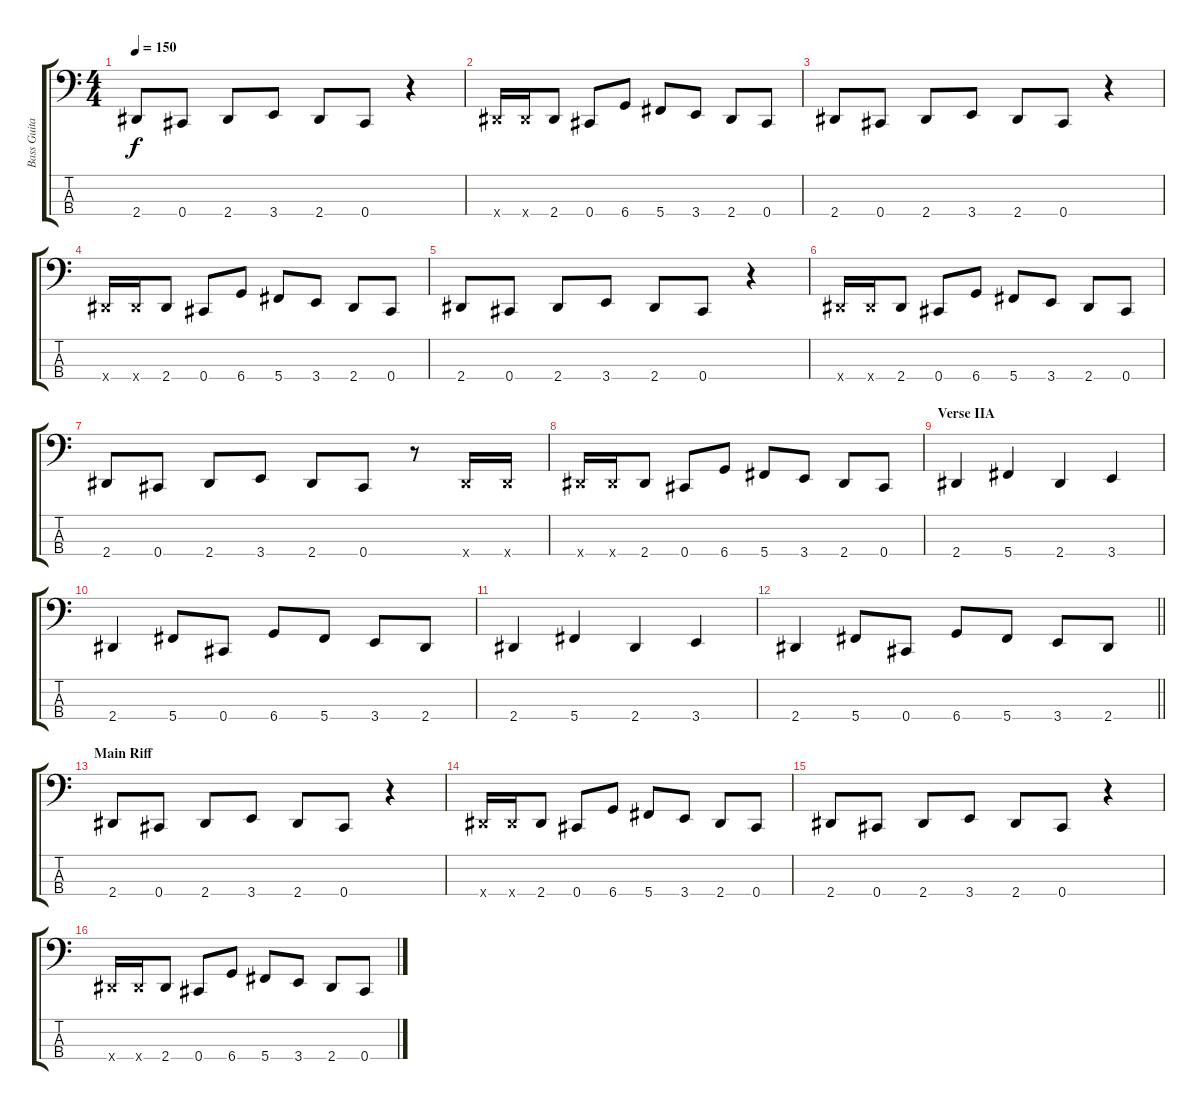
\track ("Bass Guitar" "Bass Guita") {instrument electricbassfinger}
\staff {score tabs}
\tuning (Gb2 Db2 Ab1 Db1) {hide}
\ts (4 4)
\tempo 150
\clef f4
\ks c
2.4.8{dy f} 0.4.8 2.4.8 3.4.8 2.4.8 0.4.8 r.4 |
2.4{x}.16 2.4{x}.16 2.4.8 0.4.8 6.4.8 5.4.8 3.4.8 2.4.8 0.4.8 |
2.4.8 0.4.8 2.4.8 3.4.8 2.4.8 0.4.8 r.4 |
2.4{x}.16 2.4{x}.16 2.4.8 0.4.8 6.4.8 5.4.8 3.4.8 2.4.8 0.4.8 |
2.4.8 0.4.8 2.4.8 3.4.8 2.4.8 0.4.8 r.4 |
2.4{x}.16 2.4{x}.16 2.4.8 0.4.8 6.4.8 5.4.8 3.4.8 2.4.8 0.4.8 |
2.4.8 0.4.8 2.4.8 3.4.8 2.4.8 0.4.8 r.8 2.4{x}.16 2.4{x}.16 |
2.4{x}.16 2.4{x}.16 2.4.8 0.4.8 6.4.8 5.4.8 3.4.8 2.4.8 0.4.8 |
\section ("" "Verse IIA")
2.4.4 5.4.4 2.4.4 3.4.4 |
2.4.4 5.4.8 0.4.8 6.4.8 5.4.8 3.4.8 2.4.8 |
2.4.4 5.4.4 2.4.4 3.4.4 |
\barLineRight lightlight
2.4.4 5.4.8 0.4.8 6.4.8 5.4.8 3.4.8 2.4.8 |
\section ("" "Main Riff")
2.4.8 0.4.8 2.4.8 3.4.8 2.4.8 0.4.8 r.4 |
2.4{x}.16 2.4{x}.16 2.4.8 0.4.8 6.4.8 5.4.8 3.4.8 2.4.8 0.4.8 |
2.4.8 0.4.8 2.4.8 3.4.8 2.4.8 0.4.8 r.4 |
2.4{x}.16 2.4{x}.16 2.4.8 0.4.8 6.4.8 5.4.8 3.4.8 2.4.8 0.4.8
